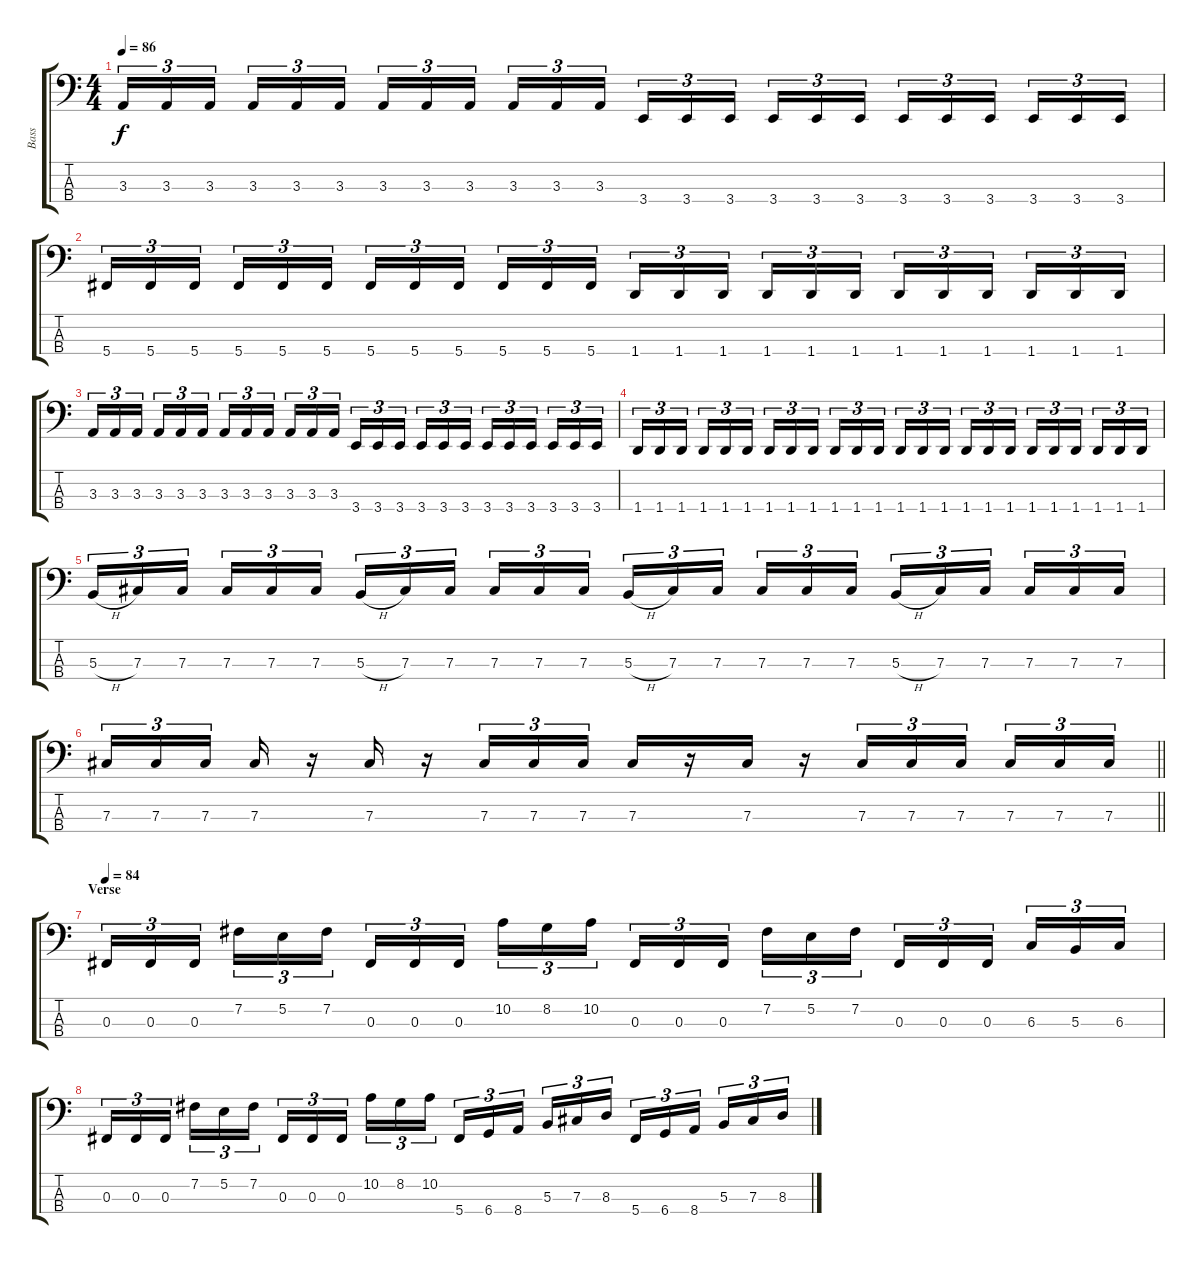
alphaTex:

\track ("Bass" "Bass") {instrument electricbassfinger}
\staff {score tabs}
\tuning (E2 B1 Gb1 Db1) {hide}
\ts (4 4)
\tempo 86
\clef f4
\ks c
3.3.16{tu (3 2) dy f} 3.3.16{tu (3 2)} 3.3.16{tu (3 2) beam splitsecondary} 3.3.16{tu (3 2)} 3.3.16{tu (3 2)} 3.3.16{tu (3 2)} 3.3.16{tu (3 2)} 3.3.16{tu (3 2)} 3.3.16{tu (3 2) beam splitsecondary} 3.3.16{tu (3 2)} 3.3.16{tu (3 2)} 3.3.16{tu (3 2)} 3.4.16{tu (3 2)} 3.4.16{tu (3 2)} 3.4.16{tu (3 2) beam splitsecondary} 3.4.16{tu (3 2)} 3.4.16{tu (3 2)} 3.4.16{tu (3 2)} 3.4.16{tu (3 2)} 3.4.16{tu (3 2)} 3.4.16{tu (3 2) beam splitsecondary} 3.4.16{tu (3 2)} 3.4.16{tu (3 2)} 3.4.16{tu (3 2)} |
5.4.16{tu (3 2)} 5.4.16{tu (3 2)} 5.4.16{tu (3 2) beam splitsecondary} 5.4.16{tu (3 2)} 5.4.16{tu (3 2)} 5.4.16{tu (3 2)} 5.4.16{tu (3 2)} 5.4.16{tu (3 2)} 5.4.16{tu (3 2) beam splitsecondary} 5.4.16{tu (3 2)} 5.4.16{tu (3 2)} 5.4.16{tu (3 2)} 1.4.16{tu (3 2)} 1.4.16{tu (3 2)} 1.4.16{tu (3 2) beam splitsecondary} 1.4.16{tu (3 2)} 1.4.16{tu (3 2)} 1.4.16{tu (3 2)} 1.4.16{tu (3 2)} 1.4.16{tu (3 2)} 1.4.16{tu (3 2) beam splitsecondary} 1.4.16{tu (3 2)} 1.4.16{tu (3 2)} 1.4.16{tu (3 2)} |
3.3.16{tu (3 2)} 3.3.16{tu (3 2)} 3.3.16{tu (3 2) beam splitsecondary} 3.3.16{tu (3 2)} 3.3.16{tu (3 2)} 3.3.16{tu (3 2)} 3.3.16{tu (3 2)} 3.3.16{tu (3 2)} 3.3.16{tu (3 2) beam splitsecondary} 3.3.16{tu (3 2)} 3.3.16{tu (3 2)} 3.3.16{tu (3 2)} 3.4.16{tu (3 2)} 3.4.16{tu (3 2)} 3.4.16{tu (3 2) beam splitsecondary} 3.4.16{tu (3 2)} 3.4.16{tu (3 2)} 3.4.16{tu (3 2)} 3.4.16{tu (3 2)} 3.4.16{tu (3 2)} 3.4.16{tu (3 2) beam splitsecondary} 3.4.16{tu (3 2)} 3.4.16{tu (3 2)} 3.4.16{tu (3 2)} |
1.4.16{tu (3 2)} 1.4.16{tu (3 2)} 1.4.16{tu (3 2) beam splitsecondary} 1.4.16{tu (3 2)} 1.4.16{tu (3 2)} 1.4.16{tu (3 2)} 1.4.16{tu (3 2)} 1.4.16{tu (3 2)} 1.4.16{tu (3 2) beam splitsecondary} 1.4.16{tu (3 2)} 1.4.16{tu (3 2)} 1.4.16{tu (3 2)} 1.4.16{tu (3 2)} 1.4.16{tu (3 2)} 1.4.16{tu (3 2) beam splitsecondary} 1.4.16{tu (3 2)} 1.4.16{tu (3 2)} 1.4.16{tu (3 2)} 1.4.16{tu (3 2)} 1.4.16{tu (3 2)} 1.4.16{tu (3 2) beam splitsecondary} 1.4.16{tu (3 2)} 1.4.16{tu (3 2)} 1.4.16{tu (3 2)} |
5.3{h}.16{tu (3 2)} 7.3.16{tu (3 2)} 7.3.16{tu (3 2) beam splitsecondary} 7.3.16{tu (3 2)} 7.3.16{tu (3 2)} 7.3.16{tu (3 2)} 5.3{h}.16{tu (3 2)} 7.3.16{tu (3 2)} 7.3.16{tu (3 2) beam splitsecondary} 7.3.16{tu (3 2)} 7.3.16{tu (3 2)} 7.3.16{tu (3 2)} 5.3{h}.16{tu (3 2)} 7.3.16{tu (3 2)} 7.3.16{tu (3 2) beam splitsecondary} 7.3.16{tu (3 2)} 7.3.16{tu (3 2)} 7.3.16{tu (3 2)} 5.3{h}.16{tu (3 2)} 7.3.16{tu (3 2)} 7.3.16{tu (3 2) beam splitsecondary} 7.3.16{tu (3 2)} 7.3.16{tu (3 2)} 7.3.16{tu (3 2)} |
\barLineRight lightlight
7.3.16{tu (3 2)} 7.3.16{tu (3 2)} 7.3.16{tu (3 2) beam splitsecondary} 7.3.16 r.16 7.3.16 r.16 7.3.16{tu (3 2)} 7.3.16{tu (3 2)} 7.3.16{tu (3 2)} 7.3.16 r.16 7.3.16 r.16 7.3.16{tu (3 2)} 7.3.16{tu (3 2)} 7.3.16{tu (3 2) beam splitsecondary} 7.3.16{tu (3 2)} 7.3.16{tu (3 2)} 7.3.16{tu (3 2)} |
\section ("" "Verse")
\tempo 84
0.3.16{tu (3 2)} 0.3.16{tu (3 2)} 0.3.16{tu (3 2) beam splitsecondary} 7.2.16{tu (3 2)} 5.2.16{tu (3 2)} 7.2.16{tu (3 2)} 0.3.16{tu (3 2)} 0.3.16{tu (3 2)} 0.3.16{tu (3 2) beam splitsecondary} 10.2.16{tu (3 2)} 8.2.16{tu (3 2)} 10.2.16{tu (3 2)} 0.3.16{tu (3 2)} 0.3.16{tu (3 2)} 0.3.16{tu (3 2) beam splitsecondary} 7.2.16{tu (3 2)} 5.2.16{tu (3 2)} 7.2.16{tu (3 2)} 0.3.16{tu (3 2)} 0.3.16{tu (3 2)} 0.3.16{tu (3 2) beam splitsecondary} 6.3.16{tu (3 2)} 5.3.16{tu (3 2)} 6.3.16{tu (3 2)} |
0.3.16{tu (3 2)} 0.3.16{tu (3 2)} 0.3.16{tu (3 2) beam splitsecondary} 7.2.16{tu (3 2)} 5.2.16{tu (3 2)} 7.2.16{tu (3 2)} 0.3.16{tu (3 2)} 0.3.16{tu (3 2)} 0.3.16{tu (3 2) beam splitsecondary} 10.2.16{tu (3 2)} 8.2.16{tu (3 2)} 10.2.16{tu (3 2)} 5.4.16{tu (3 2)} 6.4.16{tu (3 2)} 8.4.16{tu (3 2) beam splitsecondary} 5.3.16{tu (3 2)} 7.3.16{tu (3 2)} 8.3.16{tu (3 2)} 5.4.16{tu (3 2)} 6.4.16{tu (3 2)} 8.4.16{tu (3 2) beam splitsecondary} 5.3.16{tu (3 2)} 7.3.16{tu (3 2)} 8.3.16{tu (3 2)}
